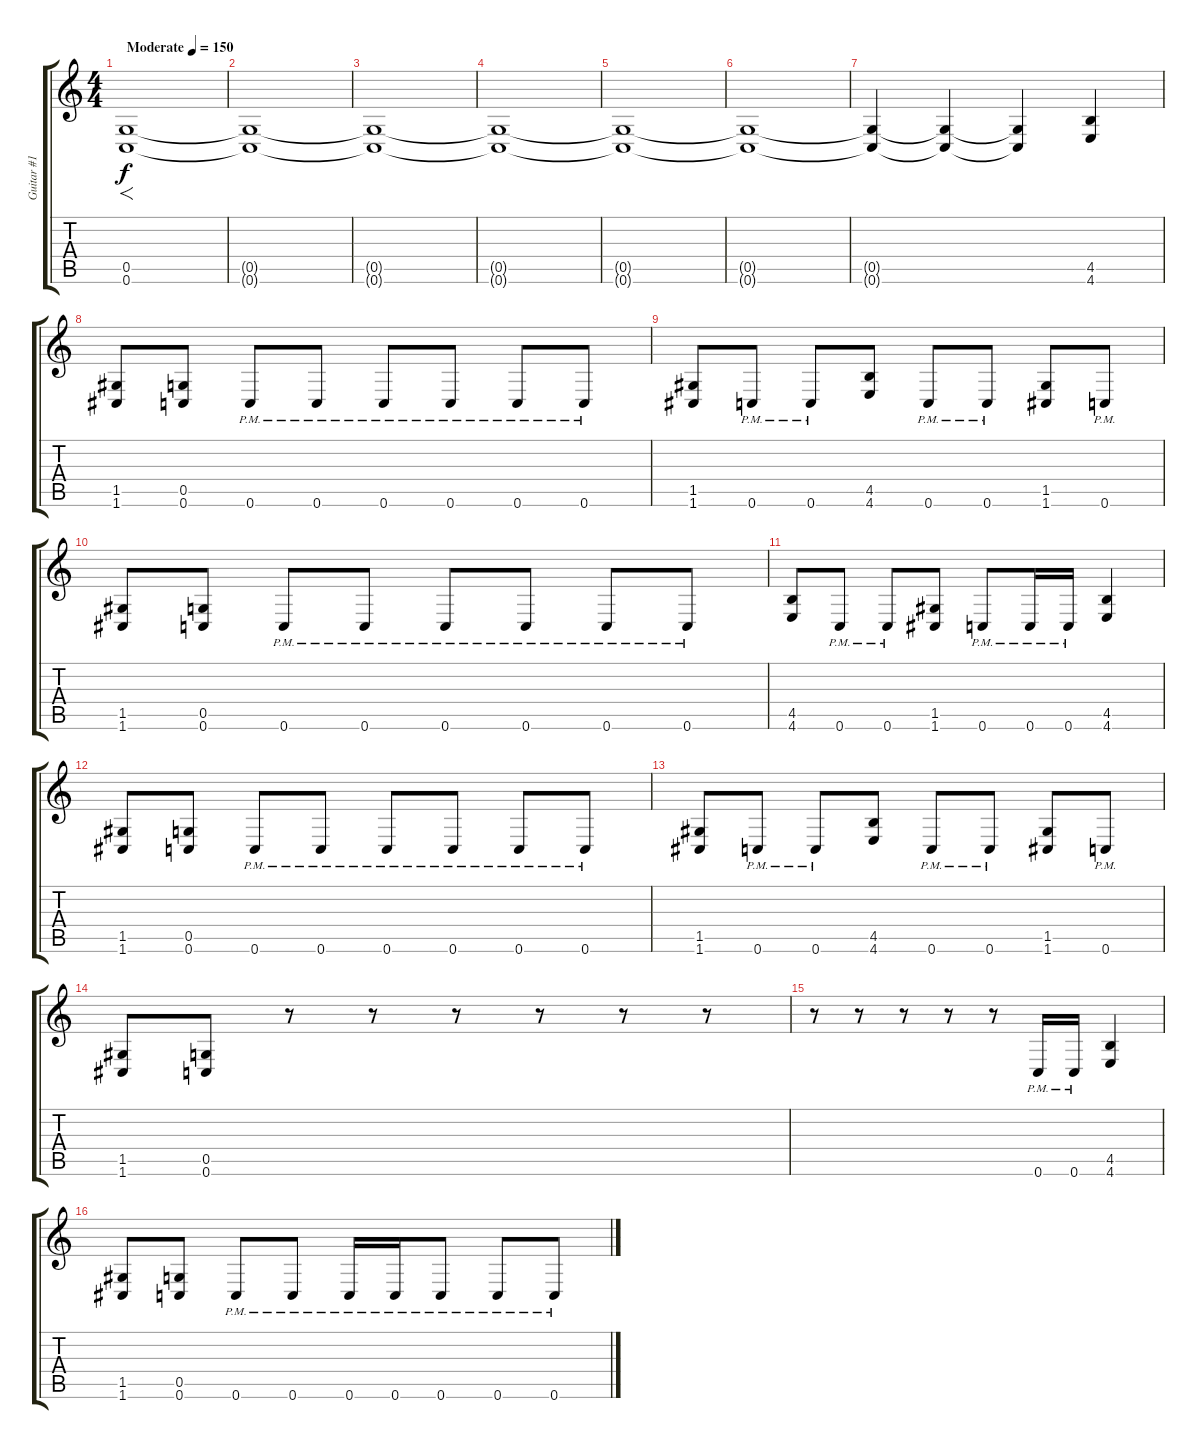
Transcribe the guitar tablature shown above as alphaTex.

\track ("Guitar #1" "Guitar #1") {instrument distortionguitar}
\staff {score tabs}
\tuning (D4 A3 F3 C3 G2 C2) {hide}
\ts (4 4)
\tempo (150 "Moderate")
\clef g2
\ks c
(0.5 0.6).1{f dy f instrument distortionguitar} |
(0.5{t} 0.6{t}).1 |
(0.5{t} 0.6{t}).1 |
(0.5{t} 0.6{t}).1 |
(0.5{t} 0.6{t}).1 |
(0.5{t} 0.6{t}).1 |
(0.5{t} 0.6{t}).4 (0.5{t} 0.6{t}).4 (0.5{t} 0.6{t}).4 (4.5 4.6).4 |
(1.5 1.6).8 (0.5 0.6).8 0.6{pm}.8 0.6{pm}.8 0.6{pm}.8 0.6{pm}.8 0.6{pm}.8 0.6{pm}.8 |
(1.5 1.6).8 0.6{pm}.8 0.6{pm}.8 (4.5 4.6).8 0.6{pm}.8 0.6{pm}.8 (1.5 1.6).8 0.6{pm}.8 |
(1.5 1.6).8 (0.5 0.6).8 0.6{pm}.8 0.6{pm}.8 0.6{pm}.8 0.6{pm}.8 0.6{pm}.8 0.6{pm}.8 |
(4.5 4.6).8 0.6{pm}.8 0.6{pm}.8 (1.5 1.6).8 0.6{pm}.8 0.6{pm}.16 0.6{pm}.16 (4.5 4.6).4 |
(1.5 1.6).8 (0.5 0.6).8 0.6{pm}.8 0.6{pm}.8 0.6{pm}.8 0.6{pm}.8 0.6{pm}.8 0.6{pm}.8 |
(1.5 1.6).8 0.6{pm}.8 0.6{pm}.8 (4.5 4.6).8 0.6{pm}.8 0.6{pm}.8 (1.5 1.6).8 0.6{pm}.8 |
(1.5 1.6).8 (0.5 0.6).8 r.8 r.8 r.8 r.8 r.8 r.8 |
r.8 r.8 r.8 r.8 r.8 0.6{pm}.16 0.6{pm}.16 (4.5 4.6).4 |
(1.5 1.6).8 (0.5 0.6).8 0.6{pm}.8 0.6{pm}.8 0.6{pm}.16 0.6{pm}.16 0.6{pm}.8 0.6{pm}.8 0.6{pm}.8
